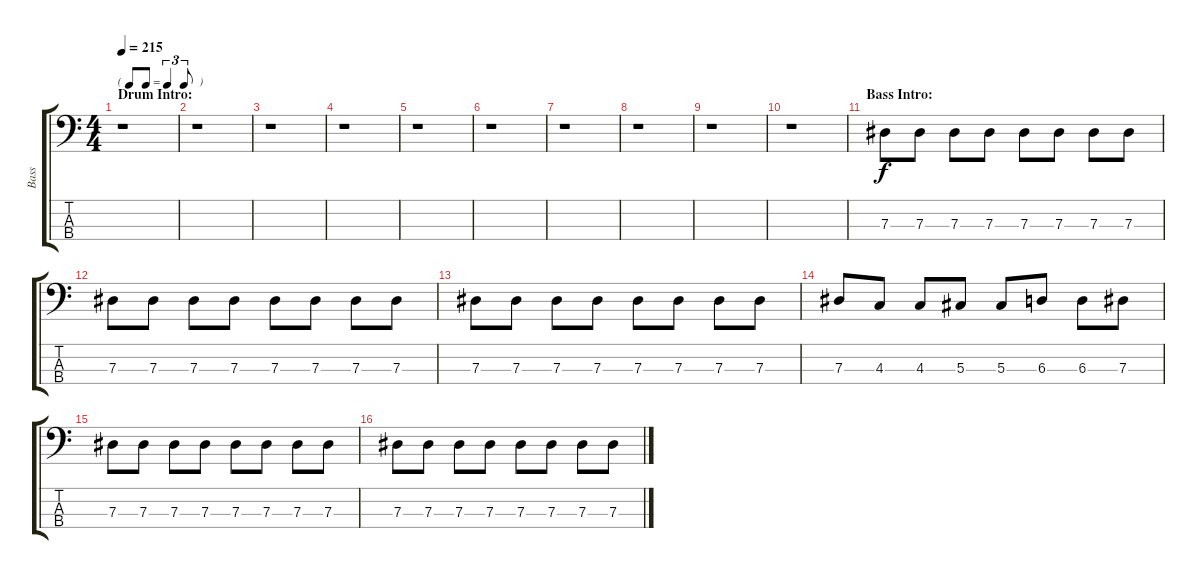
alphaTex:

\track ("Bass" "Bass") {instrument slapbass2}
\staff {score tabs}
\tuning (Gb2 Db2 Ab1 Eb1) {hide}
\ts (4 4)
\tf triplet8th
\section ("" "Drum Intro:")
\tempo 215
\clef f4
\ks c
r.1{dy f volume 14 instrument slapbass2} |
r.1 |
r.1 |
r.1 |
r.1 |
r.1 |
r.1 |
r.1 |
r.1 |
r.1 |
\section ("" "Bass Intro:")
7.3.8 7.3.8 7.3.8 7.3.8 7.3.8 7.3.8 7.3.8 7.3.8 |
7.3.8 7.3.8 7.3.8 7.3.8 7.3.8 7.3.8 7.3.8 7.3.8 |
7.3.8 7.3.8 7.3.8 7.3.8 7.3.8 7.3.8 7.3.8 7.3.8 |
7.3.8 4.3.8 4.3.8 5.3.8 5.3.8 6.3.8 6.3.8 7.3.8 |
7.3.8 7.3.8 7.3.8 7.3.8 7.3.8 7.3.8 7.3.8 7.3.8 |
7.3.8 7.3.8 7.3.8 7.3.8 7.3.8 7.3.8 7.3.8 7.3.8
